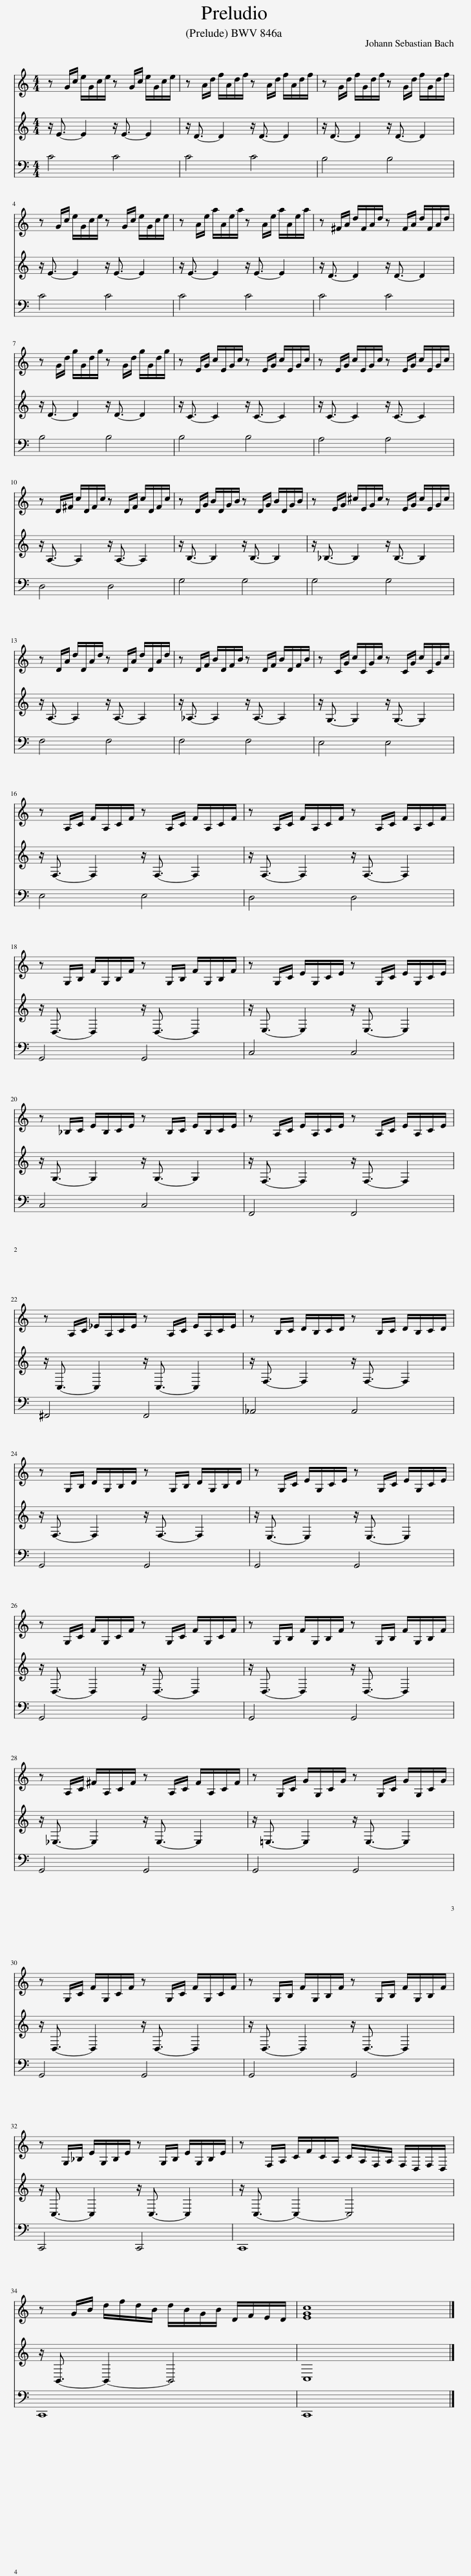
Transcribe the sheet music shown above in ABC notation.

X:1
%%score 1 2 3
L:1/8
M:4/4
I:linebreak $
K:C
V:1 treble
V:2 treble
V:3 bass
V:1
 z G/c/ e/G/c/e/ z G/c/ e/G/c/e/ | z A/d/ f/A/d/f/ z A/d/ f/A/d/f/ | z G/d/ f/G/d/f/ z G/d/ f/G/d/f/ |$ z G/c/ e/G/c/e/ z G/c/ e/G/c/e/ | z A/e/ a/A/e/a/ z A/e/ a/A/e/a/ | %5
 z ^F/A/ d/F/A/d/ z F/A/ d/F/A/d/ |$ z G/d/ g/G/d/g/ z G/d/ g/G/d/g/ | z E/G/ c/E/G/c/ z E/G/ c/E/G/c/ | z E/G/ c/E/G/c/ z E/G/ c/E/G/c/ |$ z D/^F/ c/D/F/c/ z D/F/ c/D/F/c/ | %10
 z D/G/ B/D/G/B/ z D/G/ B/D/G/B/ | z E/G/ ^c/E/G/c/ z E/G/ c/E/G/c/ |$ z D/A/ d/D/A/d/ z D/A/ d/D/A/d/ | z D/F/ B/D/F/B/ z D/F/ B/D/F/B/ | z C/G/ c/C/G/c/ z C/G/ c/C/G/c/ |$ %15
 z A,/C/ F/A,/C/F/ z A,/C/ F/A,/C/F/ | z A,/C/ F/A,/C/F/ z A,/C/ F/A,/C/F/ |$ z G,/B,/ F/G,/B,/F/ z G,/B,/ F/G,/B,/F/ | z G,/C/ E/G,/C/E/ z G,/C/ E/G,/C/E/ |$ z _B,/C/ E/B,/C/E/ z B,/C/ E/B,/C/E/ | %20
 z A,/C/ E/A,/C/E/ z A,/C/ E/A,/C/E/ |$ z A,/C/ _E/A,/C/E/ z A,/C/ E/A,/C/E/ | z B,/C/ D/B,/C/D/ z B,/C/ D/B,/C/D/ |$ z G,/B,/ D/G,/B,/D/ z G,/B,/ D/G,/B,/D/ | z G,/C/ E/G,/C/E/ z G,/C/ E/G,/C/E/ |$ %25
 z G,/C/ F/G,/C/F/ z G,/C/ F/G,/C/F/ | z G,/B,/ F/G,/B,/F/ z G,/B,/ F/G,/B,/F/ |$ z A,/C/ ^F/A,/C/F/ z A,/C/ F/A,/C/F/ | z G,/C/ G/G,/C/G/ z G,/C/ G/G,/C/G/ |$ z G,/C/ F/G,/C/F/ z G,/C/ F/G,/C/F/ | %30
 z G,/B,/ F/G,/B,/F/ z G,/B,/ F/G,/B,/F/ |$ z G,/_B,/ E/G,/B,/E/ z G,/B,/ E/G,/B,/E/ | z F,/A,/ C/F/C/A,/ C/A,/F,/A,/ F,/D,/F,/D,/ |$ z G/B/ d/f/d/B/ d/B/G/B/ D/F/E/D/ | [EGc]8 |] %35
V:2
 z/ E3/2- E2 z/ E3/2- E2 | z/ D3/2- D2 z/ D3/2- D2 | z/ D3/2- D2 z/ D3/2- D2 |$ z/ E3/2- E2 z/ E3/2- E2 | z/ E3/2- E2 z/ E3/2- E2 | %5
 z/ D3/2- D2 z/ D3/2- D2 |$ z/ D3/2- D2 z/ D3/2- D2 | z/ C3/2- C2 z/ C3/2- C2 | z/ C3/2- C2 z/ C3/2- C2 |$ z/ A,3/2- A,2 z/ A,3/2- A,2 | %10
 z/ B,3/2- B,2 z/ B,3/2- B,2 | z/ _B,3/2- B,2 z/ B,3/2- B,2 |$ z/ A,3/2- A,2 z/ A,3/2- A,2 | z/ _A,3/2- A,2 z/ A,3/2- A,2 | z/ G,3/2- G,2 z/ G,3/2- G,2 |$ %15
 z/ F,3/2- F,2 z/ F,3/2- F,2 | z/ F,3/2- F,2 z/ F,3/2- F,2 |$ z/ D,3/2- D,2 z/ D,3/2- D,2 | z/ E,3/2- E,2 z/ E,3/2- E,2 |$ z/ G,3/2- G,2 z/ G,3/2- G,2 | %20
 z/ F,3/2- F,2 z/ F,3/2- F,2 |$ z/ C,3/2- C,2 z/ C,3/2- C,2 | z/ F,3/2- F,2 z/ F,3/2- F,2 |$ z/ F,3/2- F,2 z/ F,3/2- F,2 | z/ E,3/2- E,2 z/ E,3/2- E,2 |$ %25
 z/ D,3/2- D,2 z/ D,3/2- D,2 | z/ D,3/2- D,2 z/ D,3/2- D,2 |$ z/ _E,3/2- E,2 z/ E,3/2- E,2 | z/ =E,3/2- E,2 z/ E,3/2- E,2 |$ z/ D,3/2- D,2 z/ D,3/2- D,2 | %30
 z/ D,3/2- D,2 z/ D,3/2- D,2 |$ z/ C,3/2- C,2 z/ C,3/2- C,2 | z/ C,3/2- C,2- C,4 |$ z/ B,,3/2- B,,2- B,,4 | C,8 |] %35
V:3
 C4 C4 | C4 C4 | B,4 B,4 |$ C4 C4 | C4 C4 | %5
 C4 C4 |$ B,4 B,4 | B,4 B,4 | A,4 A,4 |$ D,4 D,4 | %10
 G,4 G,4 | G,4 G,4 |$ F,4 F,4 | F,4 F,4 | E,4 E,4 |$ %15
 E,4 E,4 | D,4 D,4 |$ G,,4 G,,4 | C,4 C,4 |$ C,4 C,4 | %20
 F,,4 F,,4 |$ ^F,,4 F,,4 | _A,,4 A,,4 |$ G,,4 G,,4 | G,,4 G,,4 |$ %25
 G,,4 G,,4 | G,,4 G,,4 |$ G,,4 G,,4 | G,,4 G,,4 |$ G,,4 G,,4 | %30
 G,,4 G,,4 |$ C,,4 C,,4 | C,,8 |$ C,,8 | C,,8 |] %35
